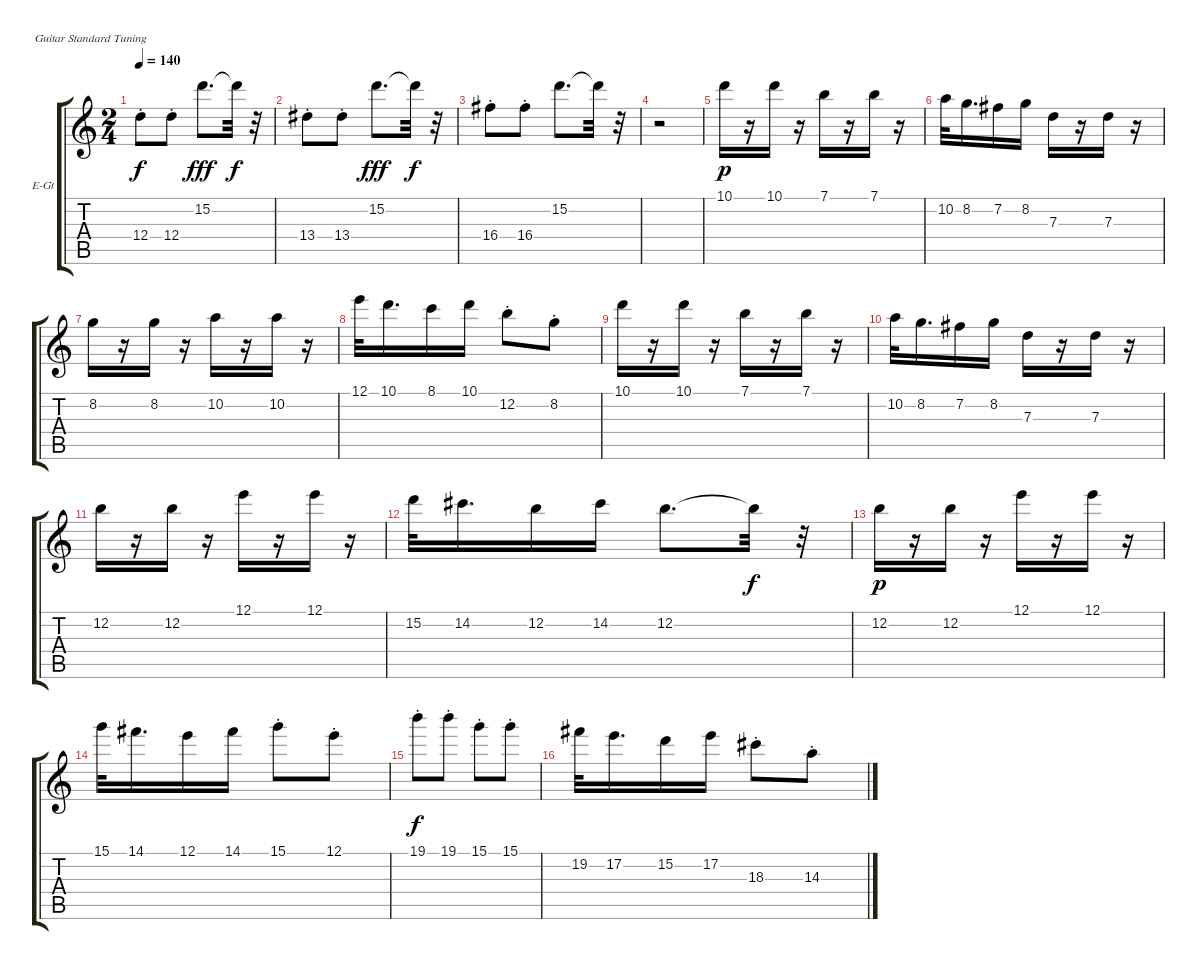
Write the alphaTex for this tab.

\bracketExtendMode groupsimilarinstruments
\firstSystemTrackNameOrientation horizontal
\otherSystemsTrackNameOrientation horizontal
\track ("Guitar 1" "E-Gt") {instrument distortionguitar}
\staff {score tabs}
\tuning (E4 B3 G3 D3 A2 E2)
\ts (2 4)
\tempo 140
\clef g2
\ks c
12.4{st}.8{dy f} 12.4{st}.8 15.2.8{d dy fff} 15.2{t}.32{dy f} r.32 |
13.4{st}.8 13.4{st}.8 15.2.8{d dy fff} 15.2{t}.32{dy f} r.32 |
16.4{st}.8 16.4{st}.8 15.2.8{d} 15.2{t}.32 r.32 |
r.2 |
10.1.16{dy p} r.16 10.1.16 r.16 7.1.16 r.16 7.1.16 r.16 |
10.2.32 8.2.16{d} 7.2.16 8.2.16 7.3.16 r.16 7.3.16 r.16 |
8.2.16 r.16 8.2.16 r.16 10.2.16 r.16 10.2.16 r.16 |
12.1.32 10.1.16{d} 8.1.16 10.1.16 12.2{st}.8 8.2{st}.8 |
10.1.16 r.16 10.1.16 r.16 7.1.16 r.16 7.1.16 r.16 |
10.2.32 8.2.16{d} 7.2.16 8.2.16 7.3.16 r.16 7.3.16 r.16 |
12.2.16 r.16 12.2.16 r.16 12.1.16 r.16 12.1.16 r.16 |
15.2.32 14.2.16{d} 12.2.16 14.2.16 12.2.8{d} 12.2{t}.32{dy f} r.32 |
12.2.16{dy p} r.16 12.2.16 r.16 12.1.16 r.16 12.1.16 r.16 |
15.1.32 14.1.16{d} 12.1.16 14.1.16 15.1{st}.8 12.1{st}.8 |
19.1{st}.8{dy f} 19.1{st}.8 15.1{st}.8 15.1{st}.8 |
19.2.32 17.2.16{d} 15.2.16 17.2.16 18.3{st}.8 14.3{st}.8
